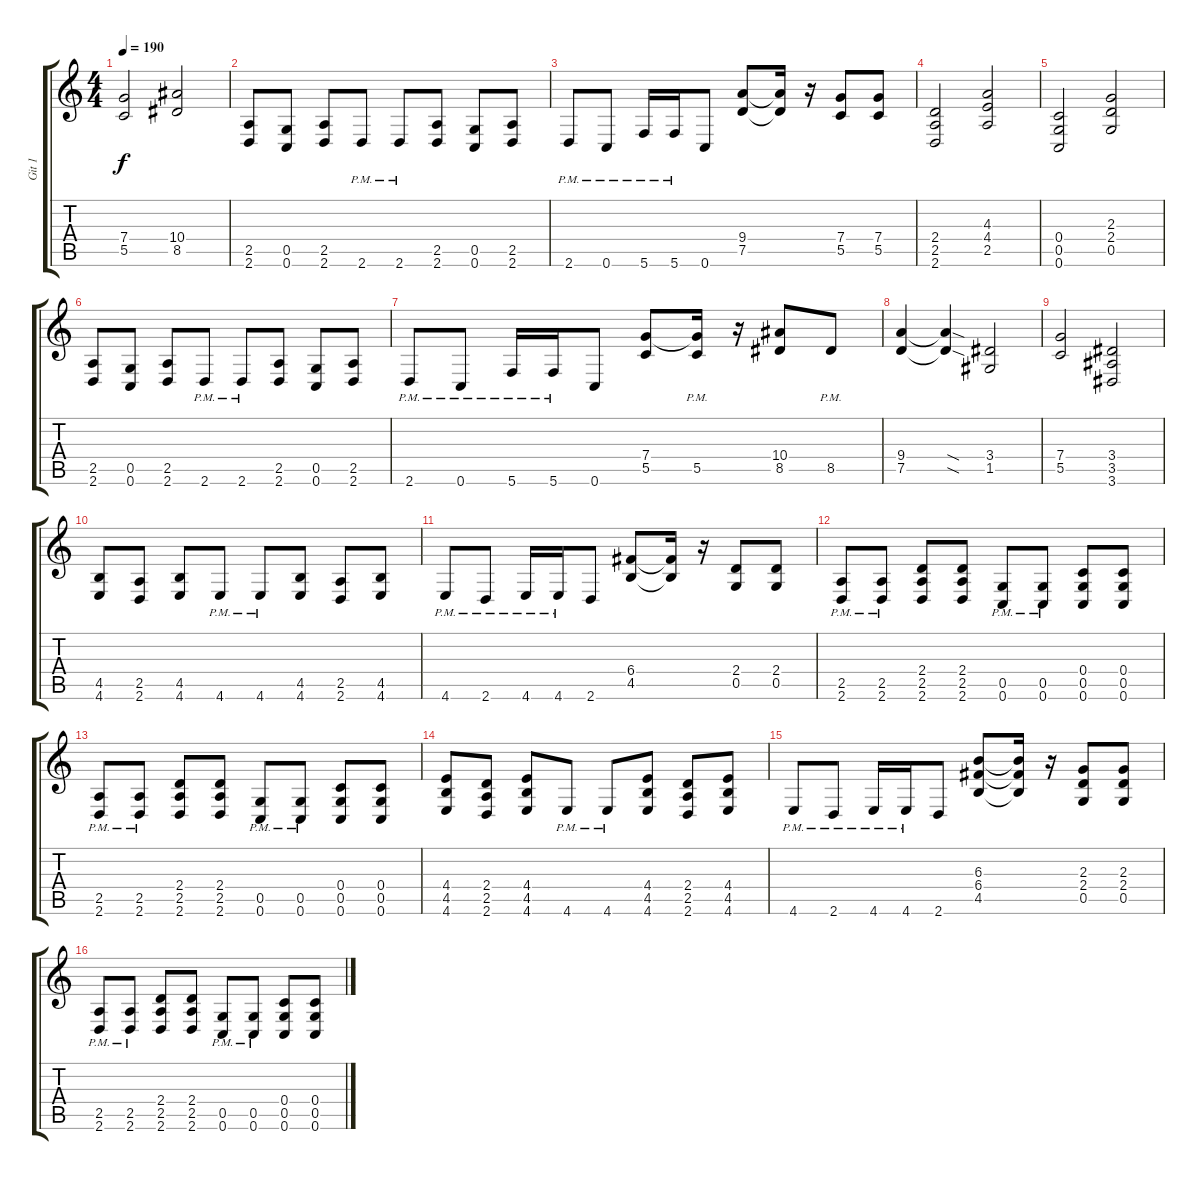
\track ("Git 1" "Git 1") {instrument distortionguitar}
\staff {score tabs}
\tuning (D4 A3 F3 C3 G2 C2) {hide}
\ts (4 4)
\tempo 190
\clef g2
\ks c
(7.4 5.5).2{dy f} (10.4 8.5).2 |
(2.5 2.6).8 (0.5 0.6).8 (2.5 2.6).8 2.6{pm}.8 2.6{pm}.8 (2.5 2.6).8 (0.5 0.6).8 (2.5 2.6).8 |
2.6{pm}.8 0.6{pm}.8 5.6{pm}.16 5.6{pm}.16 0.6.8 (9.4 7.5).8 (9.4{t} 7.5{t}).16 r.16 (7.4 5.5).8 (7.4 5.5).8 |
(2.4 2.5 2.6).2 (4.3 4.4 2.5).2 |
(0.4 0.5 0.6).2 (2.3 2.4 0.5).2 |
(2.5 2.6).8 (0.5 0.6).8 (2.5 2.6).8 2.6{pm}.8 2.6{pm}.8 (2.5 2.6).8 (0.5 0.6).8 (2.5 2.6).8 |
2.6{pm}.8 0.6{pm}.8 5.6{pm}.16 5.6{pm}.16 0.6.8 (7.4 5.5).8 (7.4{t} 5.5{pm}).16 r.16 (10.4 8.5).8 8.5{pm}.8 |
(9.4 7.5).4 (9.4{sod t} 7.5{sod t}).4 (3.4 1.5).2 |
(7.4 5.5).2 (3.4 3.5 3.6).2 |
(4.5 4.6).8 (2.5 2.6).8 (4.5 4.6).8 4.6{pm}.8 4.6{pm}.8 (4.5 4.6).8 (2.5 2.6).8 (4.5 4.6).8 |
4.6{pm}.8 2.6{pm}.8 4.6{pm}.16 4.6{pm}.16 2.6.8 (6.4 4.5).8 (6.4{t} 4.5{t}).16 r.16 (2.4 0.5).8 (2.4 0.5).8 |
(2.5{pm} 2.6{pm}).8 (2.5{pm} 2.6{pm}).8 (2.4 2.5 2.6).8 (2.4 2.5 2.6).8 (0.5{pm} 0.6{pm}).8 (0.5{pm} 0.6{pm}).8 (0.4 0.5 0.6).8 (0.4 0.5 0.6).8 |
(2.5{pm} 2.6{pm}).8 (2.5{pm} 2.6{pm}).8 (2.4 2.5 2.6).8 (2.4 2.5 2.6).8 (0.5{pm} 0.6{pm}).8 (0.5{pm} 0.6{pm}).8 (0.4 0.5 0.6).8 (0.4 0.5 0.6).8 |
(4.4 4.5 4.6).8 (2.4 2.5 2.6).8 (4.4 4.5 4.6).8 4.6{pm}.8 4.6{pm}.8 (4.4 4.5 4.6).8 (2.4 2.5 2.6).8 (4.4 4.5 4.6).8 |
4.6{pm}.8 2.6{pm}.8 4.6{pm}.16 4.6{pm}.16 2.6.8 (6.3 6.4 4.5).8 (6.3{t} 6.4{t} 4.5{t}).16 r.16 (2.3 2.4 0.5).8 (2.3 2.4 0.5).8 |
(2.5{pm} 2.6{pm}).8 (2.5{pm} 2.6{pm}).8 (2.4 2.5 2.6).8 (2.4 2.5 2.6).8 (0.5{pm} 0.6{pm}).8 (0.5{pm} 0.6{pm}).8 (0.4 0.5 0.6).8 (0.4 0.5 0.6).8
